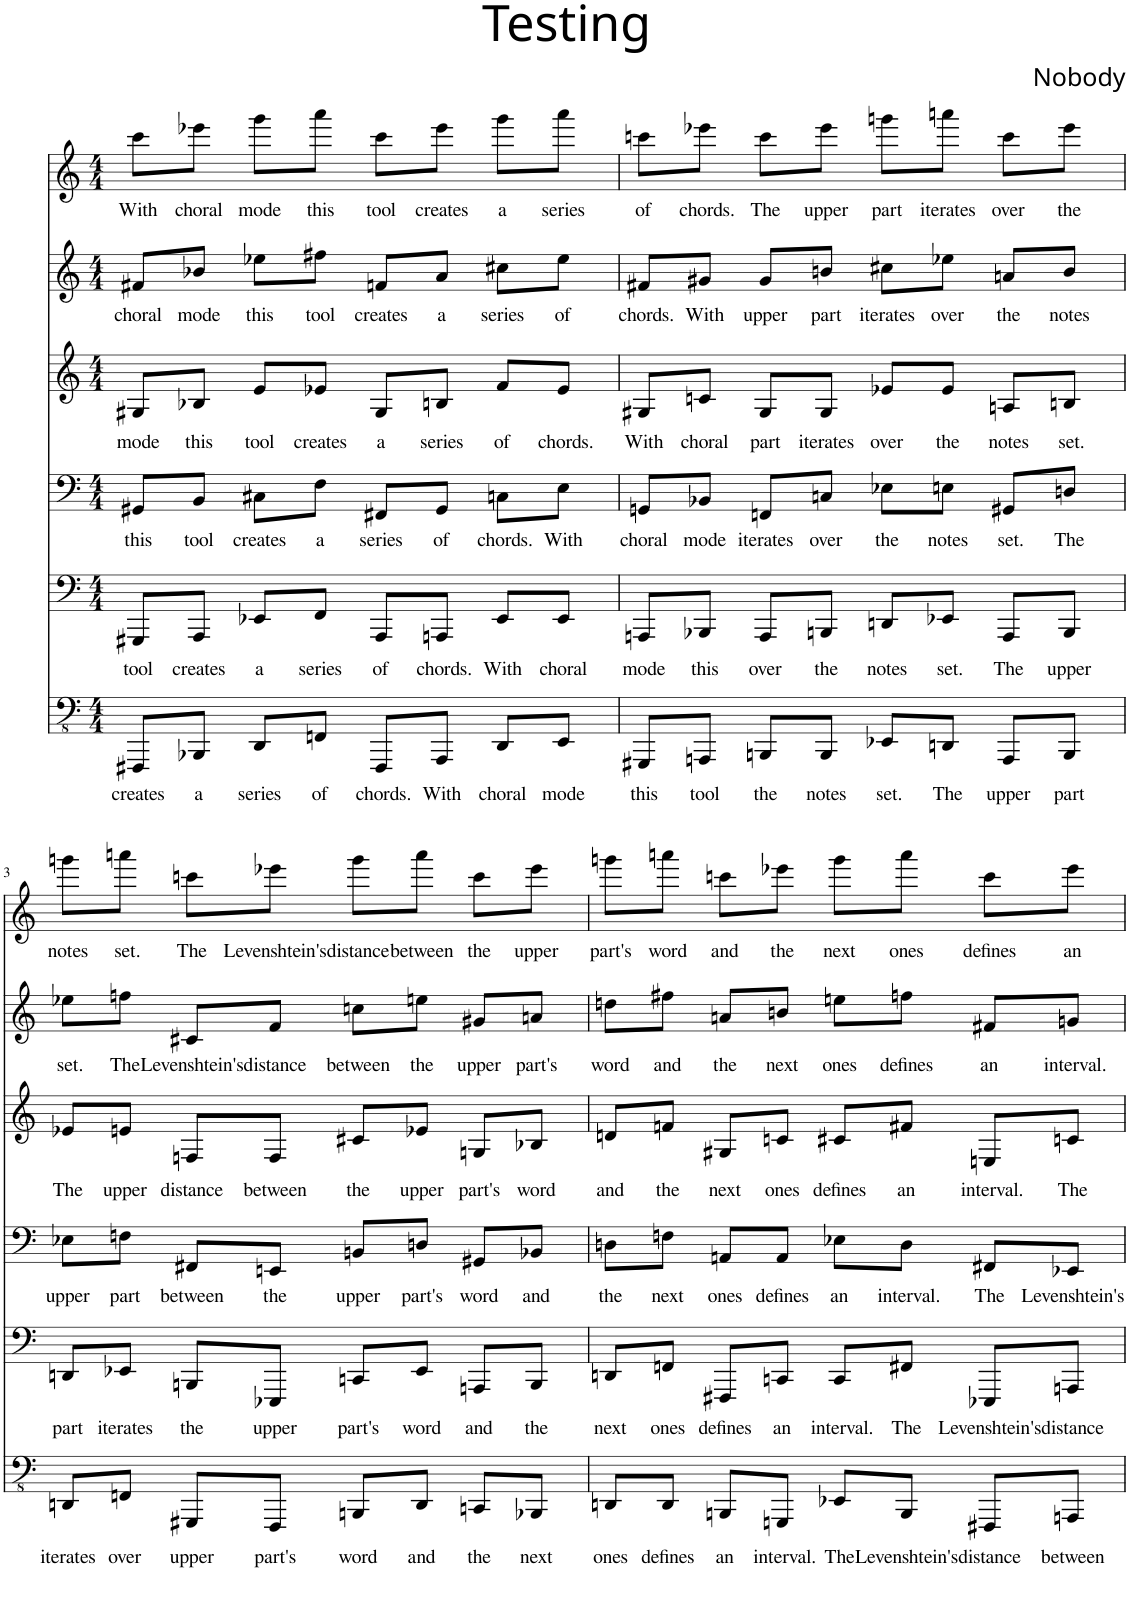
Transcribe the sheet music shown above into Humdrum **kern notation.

**kern	**text	**kern	**text	**kern	**text	**kern	**text	**kern	**text	**kern	**text
*part6	*part6	*part5	*part5	*part4	*part4	*part3	*part3	*part2	*part2	*part1	*part1
*staff6	*staff6	*staff5	*staff5	*staff4	*staff4	*staff3	*staff3	*staff2	*staff2	*staff1	*staff1
*I"Piano	*	*I"Piano	*	*I"Piano	*	*I"Piano	*	*I"Piano	*	*I"Piano	*
*I'Pno	*	*I'Pno	*	*I'Pno	*	*I'Pno	*	*I'Pno	*	*I'Pno	*
*clefFv4	*	*clefF4	*	*clefF4	*	*clefG2	*	*clefG2	*	*clefG2	*
*k[]	*	*k[]	*	*k[]	*	*k[]	*	*k[]	*	*k[]	*
*M4/4	*	*M4/4	*	*M4/4	*	*M4/4	*	*M4/4	*	*M4/4	*
=1	=1	=1	=1	=1	=1	=1	=1	=1	=1	=1	=1
!	!LO:LY:b	!	!LO:LY:b	!	!LO:LY:b	!	!LO:LY:b	!	!LO:LY:b	!	!LO:LY:b
8FFFF#X/L	creates	8GGG#X/L	tool	8GG#X/L	this	8G#X/L	mode	8f#X/L	choral	8ccc\L	With
!	!LO:LY:b	!	!LO:LY:b	!	!LO:LY:b	!	!LO:LY:b	!	!LO:LY:b	!	!LO:LY:b
8BBBB-X/J	a	8AAA/J	creates	8BB/J	tool	8B-X/J	this	8b-X/J	mode	8eee-X\J	choral
!	!LO:LY:b	!	!LO:LY:b	!	!LO:LY:b	!	!LO:LY:b	!	!LO:LY:b	!	!LO:LY:b
8DDD/L	series	8EE-X/L	a	8C#X\L	creates	8e/L	tool	8ee-X\L	this	8ggg\L	mode
!	!LO:LY:b	!	!LO:LY:b	!	!LO:LY:b	!	!LO:LY:b	!	!LO:LY:b	!	!LO:LY:b
8FFFn/J	of	8FF/J	series	8F\J	a	8e-X/J	creates	8ff#X\J	tool	8aaa\J	this
!	!LO:LY:b	!	!LO:LY:b	!	!LO:LY:b	!	!LO:LY:b	!	!LO:LY:b	!	!LO:LY:b
8FFFF#/L	chords.	8AAA/L	of	8FF#X/L	series	8G#/L	a	8fn/L	creates	8ccc\L	tool
!	!LO:LY:b	!	!LO:LY:b	!	!LO:LY:b	!	!LO:LY:b	!	!LO:LY:b	!	!LO:LY:b
8AAAA/J	With	8AAAn/J	chords.	8GG#/J	of	8Bn/J	series	8a/J	a	8eee-\J	creates
!	!LO:LY:b	!	!LO:LY:b	!	!LO:LY:b	!	!LO:LY:b	!	!LO:LY:b	!	!LO:LY:b
8DDD/L	choral	8EE-/L	With	8Cn\L	chords.	8f/L	of	8cc#X\L	series	8ggg\L	a
!	!LO:LY:b	!	!LO:LY:b	!	!LO:LY:b	!	!LO:LY:b	!	!LO:LY:b	!	!LO:LY:b
8EEE/J	mode	8EE-/J	choral	8E\J	With	8e-/J	chords.	8ee-\J	of	8aaa\J	series
=2	=2	=2	=2	=2	=2	=2	=2	=2	=2	=2	=2
!	!LO:LY:b	!	!LO:LY:b	!	!LO:LY:b	!	!LO:LY:b	!	!LO:LY:b	!	!LO:LY:b
8GGGG#X/L	this	8AAAn/L	mode	8GGn/L	choral	8G#X/L	With	8f#X/L	chords.	8cccn\L	of
!	!LO:LY:b	!	!LO:LY:b	!	!LO:LY:b	!	!LO:LY:b	!	!LO:LY:b	!	!LO:LY:b
8AAAAn/J	tool	8BBB-X/J	this	8BB-X/J	mode	8cn/J	choral	8g#X/J	With	8eee-X\J	chords.
!	!LO:LY:b	!	!LO:LY:b	!	!LO:LY:b	!	!LO:LY:b	!	!LO:LY:b	!	!LO:LY:b
8BBBBn/L	the	8AAA/L	over	8FFn/L	iterates	8G#/L	part	8g#/L	upper	8ccc\L	The
!	!LO:LY:b	!	!LO:LY:b	!	!LO:LY:b	!	!LO:LY:b	!	!LO:LY:b	!	!LO:LY:b
8BBBB/J	notes	8BBBn/J	the	8Cn/J	over	8G#/J	iterates	8bn/J	part	8eee-\J	upper
!	!LO:LY:b	!	!LO:LY:b	!	!LO:LY:b	!	!LO:LY:b	!	!LO:LY:b	!	!LO:LY:b
8EEE-X/L	set.	8DDn/L	notes	8E-X\L	the	8e-X/L	over	8cc#X\L	iterates	8gggn\L	part
!	!LO:LY:b	!	!LO:LY:b	!	!LO:LY:b	!	!LO:LY:b	!	!LO:LY:b	!	!LO:LY:b
8DDDn/J	The	8EE-X/J	set.	8En\J	notes	8e-/J	the	8ee-X\J	over	8aaan\J	iterates
!	!LO:LY:b	!	!LO:LY:b	!	!LO:LY:b	!	!LO:LY:b	!	!LO:LY:b	!	!LO:LY:b
8AAAA/L	upper	8AAA/L	The	8GG#X/L	set.	8An/L	notes	8an/L	the	8ccc\L	over
!	!LO:LY:b	!	!LO:LY:b	!	!LO:LY:b	!	!LO:LY:b	!	!LO:LY:b	!	!LO:LY:b
8BBBB/J	part	8BBB/J	upper	8Dn/J	The	8Bn/J	set.	8b/J	notes	8eee-\J	the
!!LO:LB:g=z
=3	=3	=3	=3	=3	=3	=3	=3	=3	=3	=3	=3
!	!LO:LY:b	!	!LO:LY:b	!	!LO:LY:b	!	!LO:LY:b	!	!LO:LY:b	!	!LO:LY:b
8DDDn/L	iterates	8DDn/L	part	8E-X\L	upper	8e-X/L	The	8ee-X\L	set.	8gggn\L	notes
!	!LO:LY:b	!	!LO:LY:b	!	!LO:LY:b	!	!LO:LY:b	!	!LO:LY:b	!	!LO:LY:b
8FFFn/J	over	8EE-X/J	iterates	8Fn\J	part	8en/J	upper	8ffn\J	The	8aaan\J	set.
!	!LO:LY:b	!	!LO:LY:b	!	!LO:LY:b	!	!LO:LY:b	!	!LO:LY:b	!	!LO:LY:b
8GGGG#X/L	upper	8BBBn/L	the	8FF#X/L	between	8Fn/L	distance	8c#X/L	Levenshtein's	8cccn\L	The
!	!LO:LY:b	!	!LO:LY:b	!	!LO:LY:b	!	!LO:LY:b	!	!LO:LY:b	!	!LO:LY:b
8FFFF/J	part's	8EEE-X/J	upper	8EEn/J	the	8F/J	between	8f/J	distance	8eee-X\J	Levenshtein's
!	!LO:LY:b	!	!LO:LY:b	!	!LO:LY:b	!	!LO:LY:b	!	!LO:LY:b	!	!LO:LY:b
8BBBBn/L	word	8CCn/L	part's	8BBn/L	upper	8c#X/L	the	8ccn\L	between	8ggg\L	distance
!	!LO:LY:b	!	!LO:LY:b	!	!LO:LY:b	!	!LO:LY:b	!	!LO:LY:b	!	!LO:LY:b
8DDD/J	and	8EE-/J	word	8Dn/J	part's	8e-X/J	upper	8een\J	the	8aaa\J	between
!	!LO:LY:b	!	!LO:LY:b	!	!LO:LY:b	!	!LO:LY:b	!	!LO:LY:b	!	!LO:LY:b
8CCCn/L	the	8AAAn/L	and	8GG#X/L	word	8Gn/L	part's	8g#X/L	upper	8ccc\L	the
!	!LO:LY:b	!	!LO:LY:b	!	!LO:LY:b	!	!LO:LY:b	!	!LO:LY:b	!	!LO:LY:b
8BBBB-X/J	next	8BBB/J	the	8BB-X/J	and	8B-X/J	word	8an/J	part's	8eee-\J	upper
=4	=4	=4	=4	=4	=4	=4	=4	=4	=4	=4	=4
!	!LO:LY:b	!	!LO:LY:b	!	!LO:LY:b	!	!LO:LY:b	!	!LO:LY:b	!	!LO:LY:b
8DDDn/L	ones	8DDn/L	next	8Dn\L	the	8dn/L	and	8ddn\L	word	8gggn\L	part's
!	!LO:LY:b	!	!LO:LY:b	!	!LO:LY:b	!	!LO:LY:b	!	!LO:LY:b	!	!LO:LY:b
8DDD/J	defines	8FFn/J	ones	8Fn\J	next	8fn/J	the	8ff#X\J	and	8aaan\J	word
!	!LO:LY:b	!	!LO:LY:b	!	!LO:LY:b	!	!LO:LY:b	!	!LO:LY:b	!	!LO:LY:b
8BBBBn/L	an	8FFF#X/L	defines	8AAn/L	ones	8G#X/L	next	8an/L	the	8cccn\L	and
!	!LO:LY:b	!	!LO:LY:b	!	!LO:LY:b	!	!LO:LY:b	!	!LO:LY:b	!	!LO:LY:b
8GGGGn/J	interval.	8CCn/J	an	8AA/J	defines	8cn/J	ones	8bn/J	next	8eee-X\J	the
!	!LO:LY:b	!	!LO:LY:b	!	!LO:LY:b	!	!LO:LY:b	!	!LO:LY:b	!	!LO:LY:b
8EEE-X/L	The	8CC/L	interval.	8E-X\L	an	8c#X/L	defines	8een\L	ones	8ggg\L	next
!	!LO:LY:b	!	!LO:LY:b	!	!LO:LY:b	!	!LO:LY:b	!	!LO:LY:b	!	!LO:LY:b
8BBBB/J	Levenshtein's	8FF#X/J	The	8D\J	interval.	8f#X/J	an	8ffn\J	defines	8aaa\J	ones
!	!LO:LY:b	!	!LO:LY:b	!	!LO:LY:b	!	!LO:LY:b	!	!LO:LY:b	!	!LO:LY:b
8FFFF#X/L	distance	8EEE-X/L	Levenshtein's	8FF#X/L	The	8En/L	interval.	8f#X/L	an	8ccc\L	defines
!	!LO:LY:b	!	!LO:LY:b	!	!LO:LY:b	!	!LO:LY:b	!	!LO:LY:b	!	!LO:LY:b
8AAAAn/J	between	8AAAn/J	distance	8EE-X/J	Levenshtein's	8cn/J	The	8gn/J	interval.	8eee-\J	an
=	=	=	=	=	=	=	=	=	=	=	=
*-	*-	*-	*-	*-	*-	*-	*-	*-	*-	*-	*-
